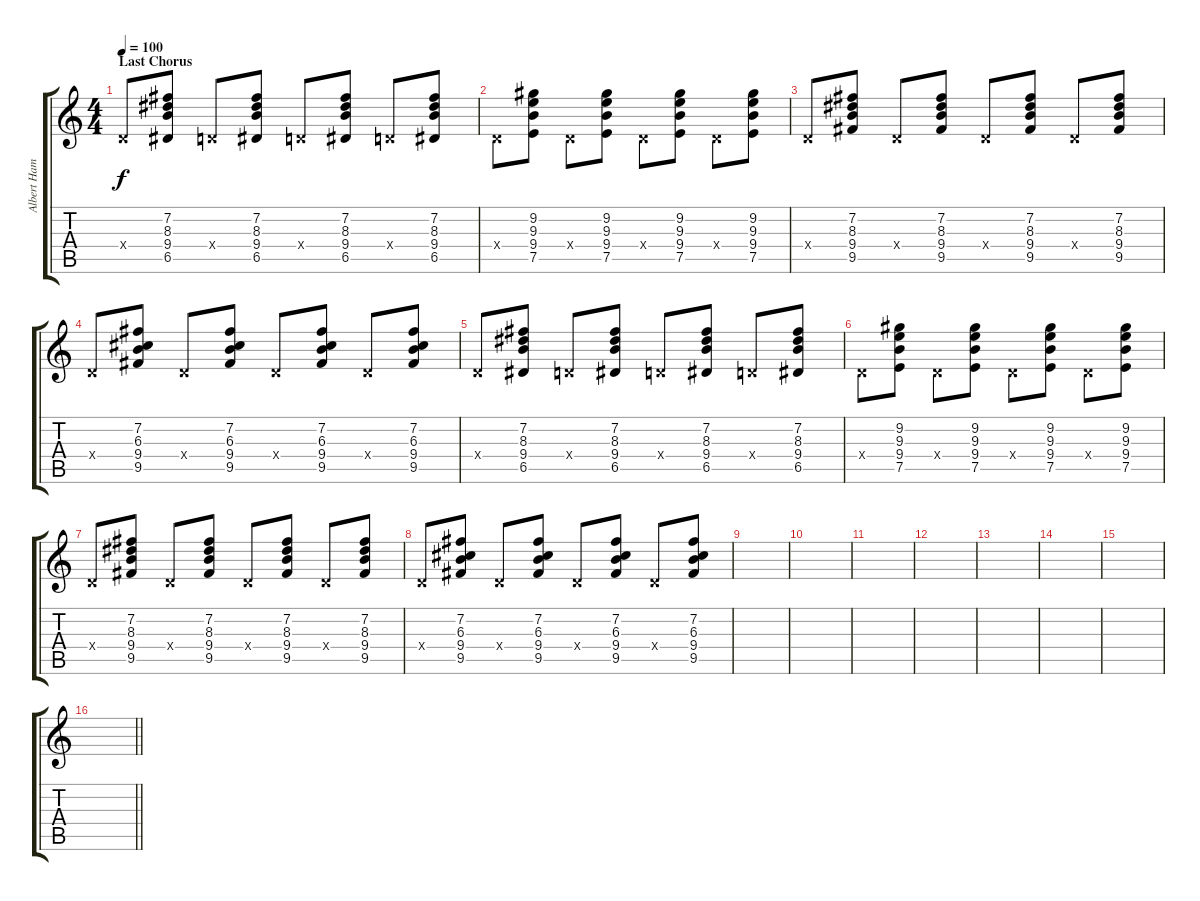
\track ("Albert Hammond Jr. (Clean)" "Albert Ham") {instrument electricguitarclean}
\staff {score tabs}
\tuning (E4 B3 G3 D3 A2 E2) {hide}
\ts (4 4)
\section ("" "Last Chorus")
\tempo 100
\clef g2
\ks c
0.4{x}.8{dy f} (7.2 8.3 9.4 6.5).8 0.4{x}.8 (7.2 8.3 9.4 6.5).8 0.4{x}.8 (7.2 8.3 9.4 6.5).8 0.4{x}.8 (7.2 8.3 9.4 6.5).8 |
0.4{x}.8 (9.2 9.3 9.4 7.5).8 0.4{x}.8 (9.2 9.3 9.4 7.5).8 0.4{x}.8 (9.2 9.3 9.4 7.5).8 0.4{x}.8 (9.2 9.3 9.4 7.5).8 |
0.4{x}.8 (7.2 8.3 9.4 9.5).8 0.4{x}.8 (7.2 8.3 9.4 9.5).8 0.4{x}.8 (7.2 8.3 9.4 9.5).8 0.4{x}.8 (7.2 8.3 9.4 9.5).8 |
0.4{x}.8 (7.2 6.3 9.4 9.5).8 0.4{x}.8 (7.2 6.3 9.4 9.5).8 0.4{x}.8 (7.2 6.3 9.4 9.5).8 0.4{x}.8 (7.2 6.3 9.4 9.5).8 |
0.4{x}.8 (7.2 8.3 9.4 6.5).8 0.4{x}.8 (7.2 8.3 9.4 6.5).8 0.4{x}.8 (7.2 8.3 9.4 6.5).8 0.4{x}.8 (7.2 8.3 9.4 6.5).8 |
0.4{x}.8 (9.2 9.3 9.4 7.5).8 0.4{x}.8 (9.2 9.3 9.4 7.5).8 0.4{x}.8 (9.2 9.3 9.4 7.5).8 0.4{x}.8 (9.2 9.3 9.4 7.5).8 |
0.4{x}.8 (7.2 8.3 9.4 9.5).8 0.4{x}.8 (7.2 8.3 9.4 9.5).8 0.4{x}.8 (7.2 8.3 9.4 9.5).8 0.4{x}.8 (7.2 8.3 9.4 9.5).8 |
0.4{x}.8 (7.2 6.3 9.4 9.5).8 0.4{x}.8 (7.2 6.3 9.4 9.5).8 0.4{x}.8 (7.2 6.3 9.4 9.5).8 0.4{x}.8 (7.2 6.3 9.4 9.5).8 |
|
|
|
|
|
|
|
\barLineRight lightlight
